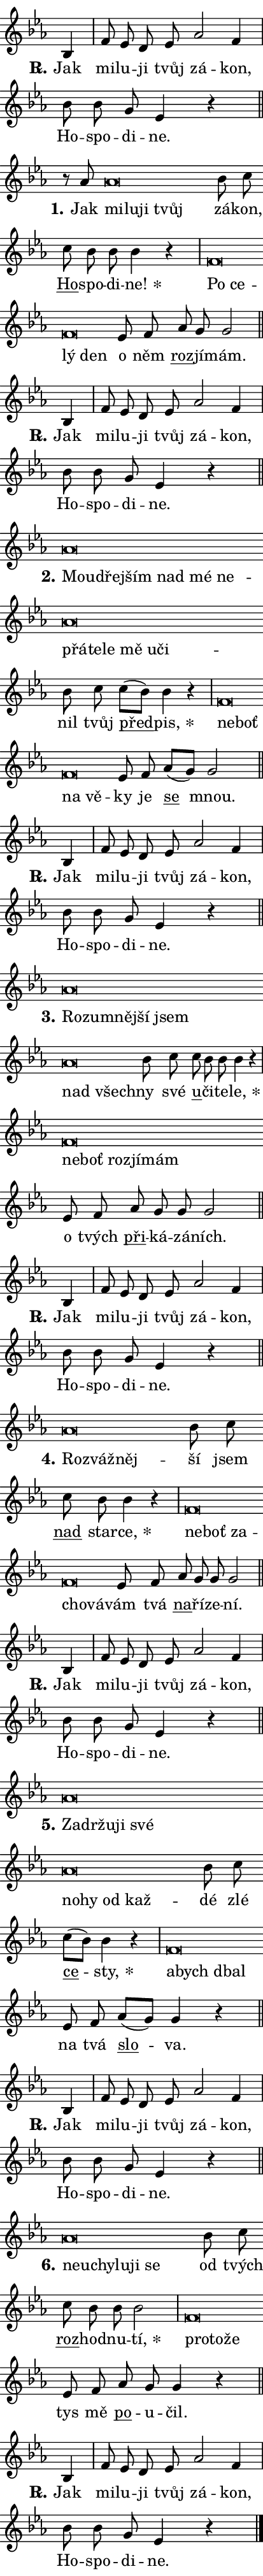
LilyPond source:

\version "2.22.1"
\header { tagline = "" }
\paper {
  indent = 0\cm
  top-margin = 0\cm
  right-margin = 0\cm
  bottom-margin = 0\cm
  left-margin = 0\cm
  paper-width = 7\cm
  page-breaking = #ly:one-page-breaking
  system-system-spacing.basic-distance = #11
  score-system-spacing.basic-distance = #11.3
  ragged-last = ##f
}


%% Author: Thomas Morley
%% https://lists.gnu.org/archive/html/lilypond-user/2020-05/msg00002.html
#(define (line-position grob)
"Returns position of @var[grob} in current system:
   @code{'start}, if at first time-step
   @code{'end}, if at last time-step
   @code{'middle} otherwise
"
  (let* ((col (ly:item-get-column grob))
         (ln (ly:grob-object col 'left-neighbor))
         (rn (ly:grob-object col 'right-neighbor))
         (col-to-check-left (if (ly:grob? ln) ln col))
         (col-to-check-right (if (ly:grob? rn) rn col))
         (break-dir-left
           (and
             (ly:grob-property col-to-check-left 'non-musical #f)
             (ly:item-break-dir col-to-check-left)))
         (break-dir-right
           (and
             (ly:grob-property col-to-check-right 'non-musical #f)
             (ly:item-break-dir col-to-check-right))))
        (cond ((eqv? 1 break-dir-left) 'start)
              ((eqv? -1 break-dir-right) 'end)
              (else 'middle))))

#(define (tranparent-at-line-position vctor)
  (lambda (grob)
  "Relying on @code{line-position} select the relevant enry from @var{vctor}.
Used to determine transparency,"
    (case (line-position grob)
      ((end) (not (vector-ref vctor 0)))
      ((middle) (not (vector-ref vctor 1)))
      ((start) (not (vector-ref vctor 2))))))

noteHeadBreakVisibility =
#(define-music-function (break-visibility)(vector?)
"Makes @code{NoteHead}s transparent relying on @var{break-visibility}"
#{
  \override NoteHead.transparent =
    #(tranparent-at-line-position break-visibility)
#})

#(define delete-ledgers-for-transparent-note-heads
  (lambda (grob)
    "Reads whether a @code{NoteHead} is transparent.
If so this @code{NoteHead} is removed from @code{'note-heads} from
@var{grob}, which is supposed to be @code{LedgerLineSpanner}.
As a result ledgers are not printed for this @code{NoteHead}"
    (let* ((nhds-array (ly:grob-object grob 'note-heads))
           (nhds-list
             (if (ly:grob-array? nhds-array)
                 (ly:grob-array->list nhds-array)
                 '()))
           ;; Relies on the transparent-property being done before
           ;; Staff.LedgerLineSpanner.after-line-breaking is executed.
           ;; This is fragile ...
           (to-keep
             (remove
               (lambda (nhd)
                 (ly:grob-property nhd 'transparent #f))
               nhds-list)))
      ;; TODO find a better method to iterate over grob-arrays, similiar
      ;; to filter/remove etc for lists
      ;; For now rebuilt from scratch
      (set! (ly:grob-object grob 'note-heads)  '())
      (for-each
        (lambda (nhd)
          (ly:pointer-group-interface::add-grob grob 'note-heads nhd))
        to-keep))))

hideNotes = {
  \noteHeadBreakVisibility #begin-of-line-visible
}
unHideNotes = {
  \noteHeadBreakVisibility #all-visible
}

% work-around for resetting accidentals
% https://lilypond.org/doc/v2.23/Documentation/notation/displaying-rhythms#unmetered-music
cadenzaMeasure = {
  \cadenzaOff
  \partial 1024 s1024
  \cadenzaOn
}

#(define-markup-command (accent layout props text) (markup?)
  "Underline accented syllable"
  (interpret-markup layout props
    #{\markup \override #'(offset . 4.3) \underline { #text }#}))

responsum = \markup \concat {
  "R" \hspace #-1.05 \path #0.1 #'((moveto 0 0.07) (lineto 0.9 0.8)) \hspace #0.05 "."
}

\layout {
    \context {
        \Staff
        \remove "Time_signature_engraver"
        \override LedgerLineSpanner.after-line-breaking = #delete-ledgers-for-transparent-note-heads
    }
    \context {
        \Voice {
            \override NoteHead.output-attributes = #'((class . "notehead"))
            \override Hairpin.height = #0.55
        }
    }
    \context {
        \Lyrics {
            \override StanzaNumber.output-attributes = #'((class . "stanzanumber"))
            \override LyricSpace.minimum-distance = #0.9
            \override LyricText.font-name = #"TeX Gyre Schola"
            \override LyricText.font-size = 1
            \override StanzaNumber.font-name = #"TeX Gyre Schola Bold"
            \override StanzaNumber.font-size = 1
        }
    }
}

% magnetic-lyrics.ily
%
%   written by
%     Jean Abou Samra <jean@abou-samra.fr>
%     Werner Lemberg <wl@gnu.org>
%
%   adapted by
%     Jiri Hon <jiri.hon@gmail.com>
%
% Version 2022-Apr-15

% https://www.mail-archive.com/lilypond-user@gnu.org/msg149350.html

#(define (Left_hyphen_pointer_engraver context)
   "Collect syllable-hyphen-syllable occurrences in lyrics and store
them in properties.  This engraver only looks to the left.  For
example, if the lyrics input is @code{foo -- bar}, it does the
following.

@itemize @bullet
@item
Set the @code{text} property of the @code{LyricHyphen} grob between
@q{foo} and @q{bar} to @code{foo}.

@item
Set the @code{left-hyphen} property of the @code{LyricText} grob with
text @q{foo} to the @code{LyricHyphen} grob between @q{foo} and
@q{bar}.
@end itemize

Use this auxiliary engraver in combination with the
@code{lyric-@/text::@/apply-@/magnetic-@/offset!} hook."
   (let ((hyphen #f)
         (text #f))
     (make-engraver
      (acknowledgers
       ((lyric-syllable-interface engraver grob source-engraver)
        (set! text grob)))
      (end-acknowledgers
       ((lyric-hyphen-interface engraver grob source-engraver)
        ;(when (not (grob::has-interface grob 'lyric-space-interface))
          (set! hyphen grob)));)
      ((stop-translation-timestep engraver)
       (when (and text hyphen)
         (ly:grob-set-object! text 'left-hyphen hyphen))
       (set! text #f)
       (set! hyphen #f)))))

#(define (lyric-text::apply-magnetic-offset! grob)
   "If the space between two syllables is less than the value in
property @code{LyricText@/.details@/.squash-threshold}, move the right
syllable to the left so that it gets concatenated with the left
syllable.

Use this function as a hook for
@code{LyricText@/.after-@/line-@/breaking} if the
@code{Left_@/hyphen_@/pointer_@/engraver} is active."
   (let ((hyphen (ly:grob-object grob 'left-hyphen #f)))
     (when hyphen
       (let ((left-text (ly:spanner-bound hyphen LEFT)))
         (when (grob::has-interface left-text 'lyric-syllable-interface)
           (let* ((common (ly:grob-common-refpoint grob left-text X))
                  (this-x-ext (ly:grob-extent grob common X))
                  (left-x-ext
                   (begin
                     ;; Trigger magnetism for left-text.
                     (ly:grob-property left-text 'after-line-breaking)
                     (ly:grob-extent left-text common X)))
                  ;; `delta` is the gap width between two syllables.
                  (delta (- (interval-start this-x-ext)
                            (interval-end left-x-ext)))
                  (details (ly:grob-property grob 'details))
                  (threshold (assoc-get 'squash-threshold details 0.2)))
             (when (< delta threshold)
               (let* (;; We have to manipulate the input text so that
                      ;; ligatures crossing syllable boundaries are not
                      ;; disabled.  For languages based on the Latin
                      ;; script this is essentially a beautification.
                      ;; However, for non-Western scripts it can be a
                      ;; necessity.
                      (lt (ly:grob-property left-text 'text))
                      (rt (ly:grob-property grob 'text))
                      (is-space (grob::has-interface hyphen 'lyric-space-interface))
                      (space (if is-space " " ""))
                      (space-markup (grob-interpret-markup grob " "))
                      (space-size (interval-length (ly:stencil-extent space-markup X)))
                      (extra-delta (if is-space space-size 0))
                      ;; Append new syllable.
                      (ltrt-space (if (and (string? lt) (string? rt))
                                (string-append lt space rt)
                                (make-concat-markup (list lt space rt))))
                      ;; Right-align `ltrt` to the right side.
                      (ltrt-space-markup (grob-interpret-markup
                               grob
                               (make-translate-markup
                                (cons (interval-length this-x-ext) 0)
                                (make-right-align-markup ltrt-space)))))
                 (begin
                   ;; Don't print `left-text`.
                   (ly:grob-set-property! left-text 'stencil #f)
                   ;; Set text and stencil (which holds all collected
                   ;; syllables so far) and shift it to the left.
                   (ly:grob-set-property! grob 'text ltrt-space)
                   (ly:grob-set-property! grob 'stencil ltrt-space-markup)
                   (ly:grob-translate-axis! grob (- (- delta extra-delta)) X))))))))))


#(define (lyric-hyphen::displace-bounds-first grob)
   ;; Make very sure this callback isn't triggered too early.
   (let ((left (ly:spanner-bound grob LEFT))
         (right (ly:spanner-bound grob RIGHT)))
     (ly:grob-property left 'after-line-breaking)
     (ly:grob-property right 'after-line-breaking)
     (ly:lyric-hyphen::print grob)))

squashThreshold = #0.4

\layout {
  \context {
    \Lyrics
    \consists #Left_hyphen_pointer_engraver
    \override LyricText.after-line-breaking =
      #lyric-text::apply-magnetic-offset!
    \override LyricHyphen.stencil = #lyric-hyphen::displace-bounds-first
    \override LyricText.details.squash-threshold = \squashThreshold
    \override LyricHyphen.minimum-distance = 0
    \override LyricHyphen.minimum-length = \squashThreshold
  }
}

squash = \override LyricText.details.squash-threshold = 9999
unSquash = \override LyricText.details.squash-threshold = \squashThreshold

left = \override LyricText.self-alignment-X = #LEFT
unLeft = \revert LyricText.self-alignment-X

starOffset = #(lambda (grob) 
                (let ((x_offset (ly:self-alignment-interface::aligned-on-x-parent grob)))
                  (if (= x_offset 0) 0 (+ x_offset 1.2))))

star = #(define-music-function (syllable)(string?)
"Append star separator at the end of a syllable"
#{
  \once \override LyricText.X-offset = #starOffset
  \lyricmode { \markup {
    #syllable
    \override #'((font-name . "TeX Gyre Schola Bold")) \hspace #0.2 \lower #0.65 \larger "*"
  } }
#})

starAccent = #(define-music-function (syllable)(string?)
"Append star separator at the end of a syllable and make accent"
#{
  \once \override LyricText.X-offset = #starOffset
  \lyricmode { \markup {
    \accent #syllable
    \override #'((font-name . "TeX Gyre Schola Bold")) \hspace #0.2 \lower #0.65 \larger "*"
  } }
#})

breath = #(define-music-function (syllable)(string?)
"Append breathing indicator at the end of a syllable"
#{
  \lyricmode { \markup { #syllable "+" } }
#})

optionalBreath = #(define-music-function (syllable)(string?)
"Append optional breathing indicator at the end of a syllable"
#{
  \lyricmode { \markup { #syllable "(+)" } }
#})


\score {
    <<
        \new Voice = "melody" { \cadenzaOn \key es \major \relative { bes4 \cadenzaMeasure \bar "|" f'8 es d es as2 f4 \cadenzaMeasure \bar "|" bes8 bes g es4 r \cadenzaMeasure \bar "||" \break } }
        \new Lyrics \lyricsto "melody" { \lyricmode { \set stanza = \responsum
Jak mi -- lu -- ji tvůj zá -- kon, Ho -- spo -- di -- ne. } }
    >>
    \layout {}
}

\score {
    <<
        \new Voice = "melody" { \cadenzaOn \key es \major \relative { r8 as'8 as\breve*1/16 \hideNotes \breve*1/16 \bar "" \breve*1/16 \breve*1/16 \bar "" \unHideNotes bes8 c \bar "" c bes bes bes4 r \cadenzaMeasure \bar "|" f\breve*1/16 \hideNotes \breve*1/16 \bar "" \breve*1/16 \breve*1/16 \bar "" \unHideNotes es8 f \bar "" as g g2 \cadenzaMeasure \bar "||" \break } }
        \new Lyrics \lyricsto "melody" { \lyricmode { \set stanza = "1."
Jak \left mi -- \squash lu -- ji tvůj \unLeft \unSquash zá -- kon, \markup \accent Ho -- spo -- di -- \star ne! \left Po \squash ce -- lý den \unLeft \unSquash o něm \markup \accent roz -- jí -- mám. } }
    >>
    \layout {}
}

\score {
    <<
        \new Voice = "melody" { \cadenzaOn \key es \major \relative { bes4 \cadenzaMeasure \bar "|" f'8 es d es as2 f4 \cadenzaMeasure \bar "|" bes8 bes g es4 r \cadenzaMeasure \bar "||" \break } }
        \new Lyrics \lyricsto "melody" { \lyricmode { \set stanza = \responsum
Jak mi -- lu -- ji tvůj zá -- kon, Ho -- spo -- di -- ne. } }
    >>
    \layout {}
}

\score {
    <<
        \new Voice = "melody" { \cadenzaOn \key es \major \relative { as'\breve*1/16 \hideNotes \breve*1/16 \bar "" \breve*1/16 \bar "" \breve*1/16 \bar "" \breve*1/16 \bar "" \breve*1/16 \bar "" \breve*1/16 \bar "" \breve*1/16 \bar "" \breve*1/16 \bar "" \breve*1/16 \bar "" \breve*1/16 \breve*1/16 \bar "" \unHideNotes bes8 c \bar "" c[( bes)] bes4 r \cadenzaMeasure \bar "|" f\breve*1/16 \hideNotes \breve*1/16 \bar "" \breve*1/16 \breve*1/16 \bar "" \unHideNotes es8 f \bar "" as[( g)] g2 \cadenzaMeasure \bar "||" \break } }
        \new Lyrics \lyricsto "melody" { \lyricmode { \set stanza = "2."
\left Mou -- \squash dřej -- ším nad mé ne -- přá -- te -- le mě u -- či -- \unLeft \unSquash nil tvůj \markup \accent před -- \star pis, \left ne -- \squash boť na vě -- \unLeft \unSquash ky je \markup \accent se mnou. } }
    >>
    \layout {}
}

\score {
    <<
        \new Voice = "melody" { \cadenzaOn \key es \major \relative { bes4 \cadenzaMeasure \bar "|" f'8 es d es as2 f4 \cadenzaMeasure \bar "|" bes8 bes g es4 r \cadenzaMeasure \bar "||" \break } }
        \new Lyrics \lyricsto "melody" { \lyricmode { \set stanza = \responsum
Jak mi -- lu -- ji tvůj zá -- kon, Ho -- spo -- di -- ne. } }
    >>
    \layout {}
}

\score {
    <<
        \new Voice = "melody" { \cadenzaOn \key es \major \relative { as'\breve*1/16 \hideNotes \breve*1/16 \bar "" \breve*1/16 \bar "" \breve*1/16 \bar "" \breve*1/16 \bar "" \breve*1/16 \breve*1/16 \bar "" \unHideNotes bes8 c \bar "" c bes bes bes4 r \cadenzaMeasure \bar "|" f\breve*1/16 \hideNotes \breve*1/16 \bar "" \breve*1/16 \bar "" \breve*1/16 \breve*1/16 \bar "" \unHideNotes es8 f \bar "" as g g g2 \cadenzaMeasure \bar "||" \break } }
        \new Lyrics \lyricsto "melody" { \lyricmode { \set stanza = "3."
\left Ro -- \squash zum -- něj -- ší jsem nad všech -- \unLeft \unSquash ny své \markup \accent u -- či -- te -- \star le, \left ne -- \squash boť roz -- jí -- mám \unLeft \unSquash o tvých \markup \accent při -- ká -- zá -- ních. } }
    >>
    \layout {}
}

\score {
    <<
        \new Voice = "melody" { \cadenzaOn \key es \major \relative { bes4 \cadenzaMeasure \bar "|" f'8 es d es as2 f4 \cadenzaMeasure \bar "|" bes8 bes g es4 r \cadenzaMeasure \bar "||" \break } }
        \new Lyrics \lyricsto "melody" { \lyricmode { \set stanza = \responsum
Jak mi -- lu -- ji tvůj zá -- kon, Ho -- spo -- di -- ne. } }
    >>
    \layout {}
}

\score {
    <<
        \new Voice = "melody" { \cadenzaOn \key es \major \relative { as'\breve*1/16 \hideNotes \breve*1/16 \breve*1/16 \bar "" \unHideNotes bes8 c \bar "" c bes bes4 r \cadenzaMeasure \bar "|" f\breve*1/16 \hideNotes \breve*1/16 \bar "" \breve*1/16 \bar "" \breve*1/16 \breve*1/16 \bar "" \unHideNotes es8 f \bar "" as g g g2 \cadenzaMeasure \bar "||" \break } }
        \new Lyrics \lyricsto "melody" { \lyricmode { \set stanza = "4."
\left Roz -- \squash váž -- něj -- \unLeft \unSquash ší jsem \markup \accent nad star -- \star ce, \left ne -- \squash boť za -- cho -- vá -- \unLeft \unSquash vám tvá \markup \accent na -- ří -- ze -- ní. } }
    >>
    \layout {}
}

\score {
    <<
        \new Voice = "melody" { \cadenzaOn \key es \major \relative { bes4 \cadenzaMeasure \bar "|" f'8 es d es as2 f4 \cadenzaMeasure \bar "|" bes8 bes g es4 r \cadenzaMeasure \bar "||" \break } }
        \new Lyrics \lyricsto "melody" { \lyricmode { \set stanza = \responsum
Jak mi -- lu -- ji tvůj zá -- kon, Ho -- spo -- di -- ne. } }
    >>
    \layout {}
}

\score {
    <<
        \new Voice = "melody" { \cadenzaOn \key es \major \relative { as'\breve*1/16 \hideNotes \breve*1/16 \bar "" \breve*1/16 \bar "" \breve*1/16 \bar "" \breve*1/16 \bar "" \breve*1/16 \bar "" \breve*1/16 \bar "" \breve*1/16 \breve*1/16 \bar "" \unHideNotes bes8 c \bar "" c[( bes)] bes4 r \cadenzaMeasure \bar "|" f\breve*1/16 \hideNotes \breve*1/16 \breve*1/16 \bar "" \unHideNotes es8 f \bar "" as[( g)] g4 r \cadenzaMeasure \bar "||" \break } }
        \new Lyrics \lyricsto "melody" { \lyricmode { \set stanza = "5."
\left Za -- \squash dr -- žu -- ji své no -- hy od kaž -- \unLeft \unSquash dé zlé \markup \accent ce -- \star sty, \left a -- \squash bych dbal \unLeft \unSquash na tvá \markup \accent slo -- va. } }
    >>
    \layout {}
}

\score {
    <<
        \new Voice = "melody" { \cadenzaOn \key es \major \relative { bes4 \cadenzaMeasure \bar "|" f'8 es d es as2 f4 \cadenzaMeasure \bar "|" bes8 bes g es4 r \cadenzaMeasure \bar "||" \break } }
        \new Lyrics \lyricsto "melody" { \lyricmode { \set stanza = \responsum
Jak mi -- lu -- ji tvůj zá -- kon, Ho -- spo -- di -- ne. } }
    >>
    \layout {}
}

\score {
    <<
        \new Voice = "melody" { \cadenzaOn \key es \major \relative { as'\breve*1/16 \hideNotes \breve*1/16 \bar "" \breve*1/16 \bar "" \breve*1/16 \bar "" \breve*1/16 \breve*1/16 \bar "" \unHideNotes bes8 c \bar "" c bes bes bes2 \cadenzaMeasure \bar "|" f\breve*1/16 \hideNotes \breve*1/16 \breve*1/16 \bar "" \unHideNotes es8 f \bar "" as g g4 r \cadenzaMeasure \bar "||" \break } }
        \new Lyrics \lyricsto "melody" { \lyricmode { \set stanza = "6."
\left ne -- \squash u -- chy -- lu -- ji se \unLeft \unSquash od tvých \markup \accent roz -- hod -- nu -- \star tí, \left pro -- \squash to -- že \unLeft \unSquash tys mě \markup \accent po -- u -- čil. } }
    >>
    \layout {}
}

\score {
    <<
        \new Voice = "melody" { \cadenzaOn \key es \major \relative { bes4 \cadenzaMeasure \bar "|" f'8 es d es as2 f4 \cadenzaMeasure \bar "|" bes8 bes g es4 r \cadenzaMeasure \bar "||" \break } \bar "|." }
        \new Lyrics \lyricsto "melody" { \lyricmode { \set stanza = \responsum
Jak mi -- lu -- ji tvůj zá -- kon, Ho -- spo -- di -- ne. } }
    >>
    \layout {}
}
